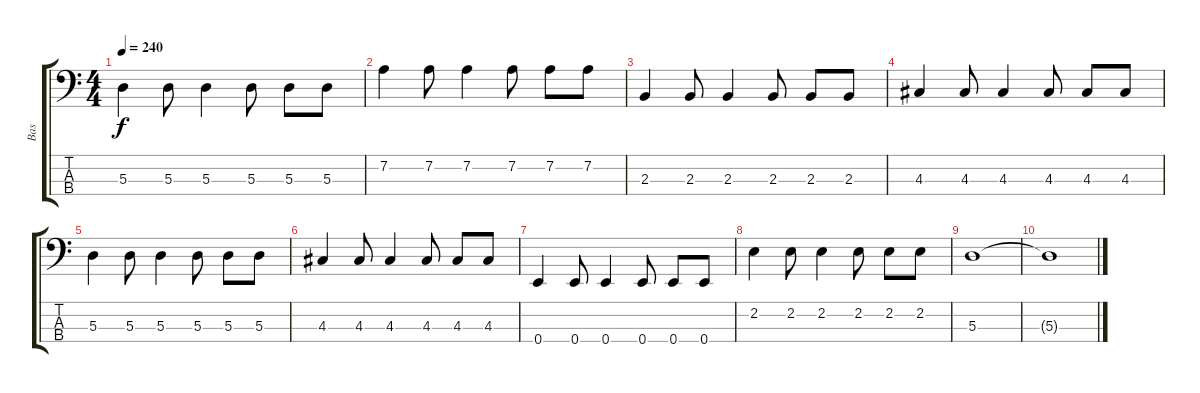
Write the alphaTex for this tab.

\track ("Bas" "Bas") {instrument electricbasspick}
\staff {score tabs}
\tuning (G2 D2 A1 E1) {hide}
\ts (4 4)
\tempo 240
\clef f4
\ks c
5.3.4{dy f} 5.3.8 5.3.4 5.3.8 5.3.8 5.3.8 |
7.2.4 7.2.8 7.2.4 7.2.8 7.2.8 7.2.8 |
2.3.4 2.3.8 2.3.4 2.3.8 2.3.8 2.3.8 |
4.3.4 4.3.8 4.3.4 4.3.8 4.3.8 4.3.8 |
5.3.4 5.3.8 5.3.4 5.3.8 5.3.8 5.3.8 |
4.3.4 4.3.8 4.3.4 4.3.8 4.3.8 4.3.8 |
0.4.4 0.4.8 0.4.4 0.4.8 0.4.8 0.4.8 |
2.2.4 2.2.8 2.2.4 2.2.8 2.2.8 2.2.8 |
5.3.1 |
5.3{t}.1
